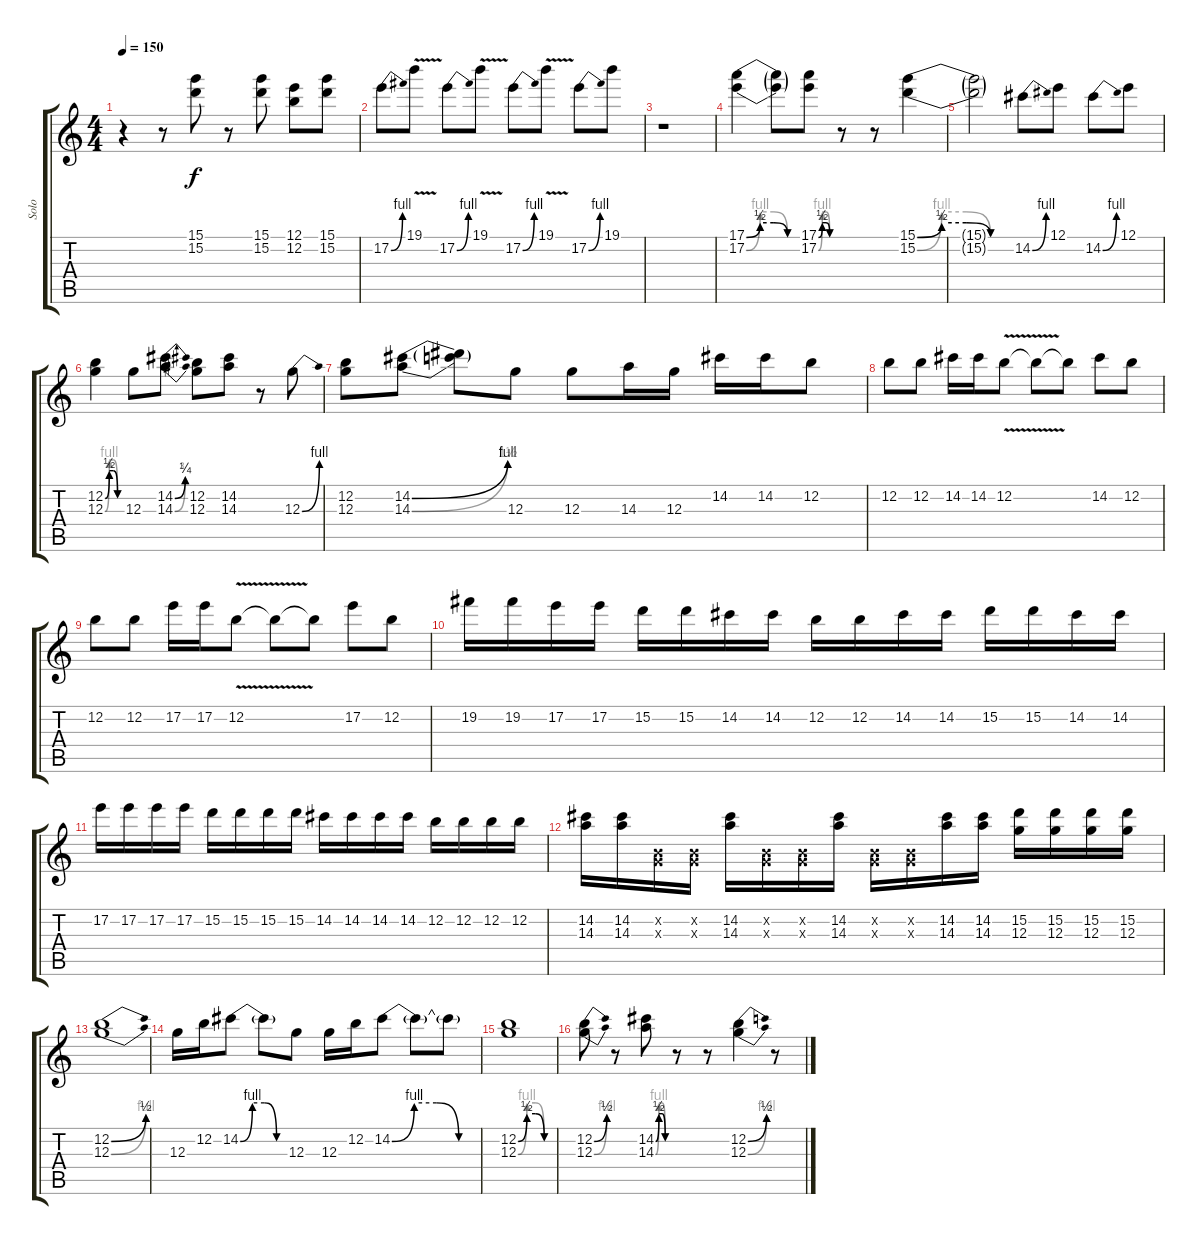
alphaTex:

\track ("Solo" "Solo") {instrument distortionguitar}
\staff {score tabs}
\tuning (E4 B3 G3 D3 A2 E2) {hide}
\ts (4 4)
\tempo 150
\clef g2
\ks c
r.4{dy f} r.8 (15.1 15.2).8 r.8 (15.1 15.2).8 (12.1 12.2).8 (15.1 15.2).8 |
17.2{be (bend 0 0 60 4)}.8 19.1{v}.8 17.2{be (bend 0 0 60 4)}.8 19.1{v}.8 17.2{be (bend 0 0 60 4)}.8 19.1{v}.8 17.2{be (bend 0 0 60 4)}.8 19.1.8 |
r.1 |
(17.1{be (custom 0 0 15 2 30 2 45 0 60 0)} 17.2{be (custom 0 0 15 4 30 4 45 0 60 0)}).4 (17.1{t} 17.2{t}).8 (17.1{be (custom 0 0 15 2 30 2 45 0 60 0)} 17.2{be (custom 0 0 15 4 30 4 45 0 60 0)}).8 r.8 r.8 (15.1{be (custom 0 0 15 2 30 2 45 0 60 0)} 15.2{be (custom 0 0 15 4 30 4 45 0 60 0)}).4 |
(15.1{t} 15.2{t}).2 14.2{be (bend 0 0 60 4)}.8 12.1.8 14.2{be (bend 0 0 60 4)}.8 12.1.8 |
(12.2{be (custom 0 0 15 2 30 2 45 0 60 0)} 12.3{be (custom 0 0 15 4 30 4 45 0 60 0)}).4 12.3.8 (14.2{be (bend 0 0 60 1)} 14.3{be (bend 0 0 60 3)}).8 (12.2 12.3).8 (14.2 14.3).8 r.8 12.3{be (bend 0 0 60 4)}.8 |
(12.2 12.3).8 (14.2{be (bend 0 0 60 4)} 14.3{be (bend 0 0 60 6)}).8 (14.2{t} 14.3{t}).8 12.3.8 12.3.8 14.3.16 12.3.16 14.2.16 14.2.16 12.2.8 |
12.2.8 12.2.8 14.2.16 14.2.16 12.2{v}.8 12.2{t}.8 12.2{t}.8 14.2.8 12.2.8 |
12.2.8 12.2.8 17.2.16 17.2.16 12.2{v}.8 12.2{t}.8 12.2{t}.8 17.2.8 12.2.8 |
19.2.16 19.2.16 17.2.16 17.2.16 15.2.16 15.2.16 14.2.16 14.2.16 12.2.16 12.2.16 14.2.16 14.2.16 15.2.16 15.2.16 14.2.16 14.2.16 |
17.2.16 17.2.16 17.2.16 17.2.16 15.2.16 15.2.16 15.2.16 15.2.16 14.2.16 14.2.16 14.2.16 14.2.16 12.2.16 12.2.16 12.2.16 12.2.16 |
(14.2 14.3).16 (14.2 14.3).16 (0.2{x} 0.3{x}).16 (0.2{x} 0.3{x}).16 (14.2 14.3).16 (0.2{x} 0.3{x}).16 (0.2{x} 0.3{x}).16 (14.2 14.3).16 (0.2{x} 0.3{x}).16 (0.2{x} 0.3{x}).16 (14.2 14.3).16 (14.2 14.3).16 (15.2 12.3).16 (15.2 12.3).16 (15.2 12.3).16 (15.2 12.3).16 |
(12.2{be (bend 0 0 60 2)} 12.3{be (bend 0 0 60 4)}).1 |
12.3.16 12.2.16 14.2{be (custom 0 0 15 4 30 4 45 0 60 0)}.8 14.2{t}.8 12.3.8 12.3.16 12.2.16 14.2{be (custom 0 0 15 4 30 4 45 0 60 0)}.8 14.2{t}.8 14.2{t}.8 |
(12.2{be (custom 0 0 15 2 30 2 45 0 60 0)} 12.3{be (custom 0 0 15 4 30 4 45 0 60 0)}).1 |
(12.2{be (bend 0 0 60 2)} 12.3{be (bend 0 0 60 4)}).8 r.8 (14.2{be (custom 0 0 15 2 30 2 45 0 60 0)} 14.3{be (custom 0 0 15 4 30 4 45 0 60 0)}).8 r.8 r.8 (12.2{be (bend 0 0 60 2)} 12.3{be (bend 0 0 60 4)}).4 r.8
